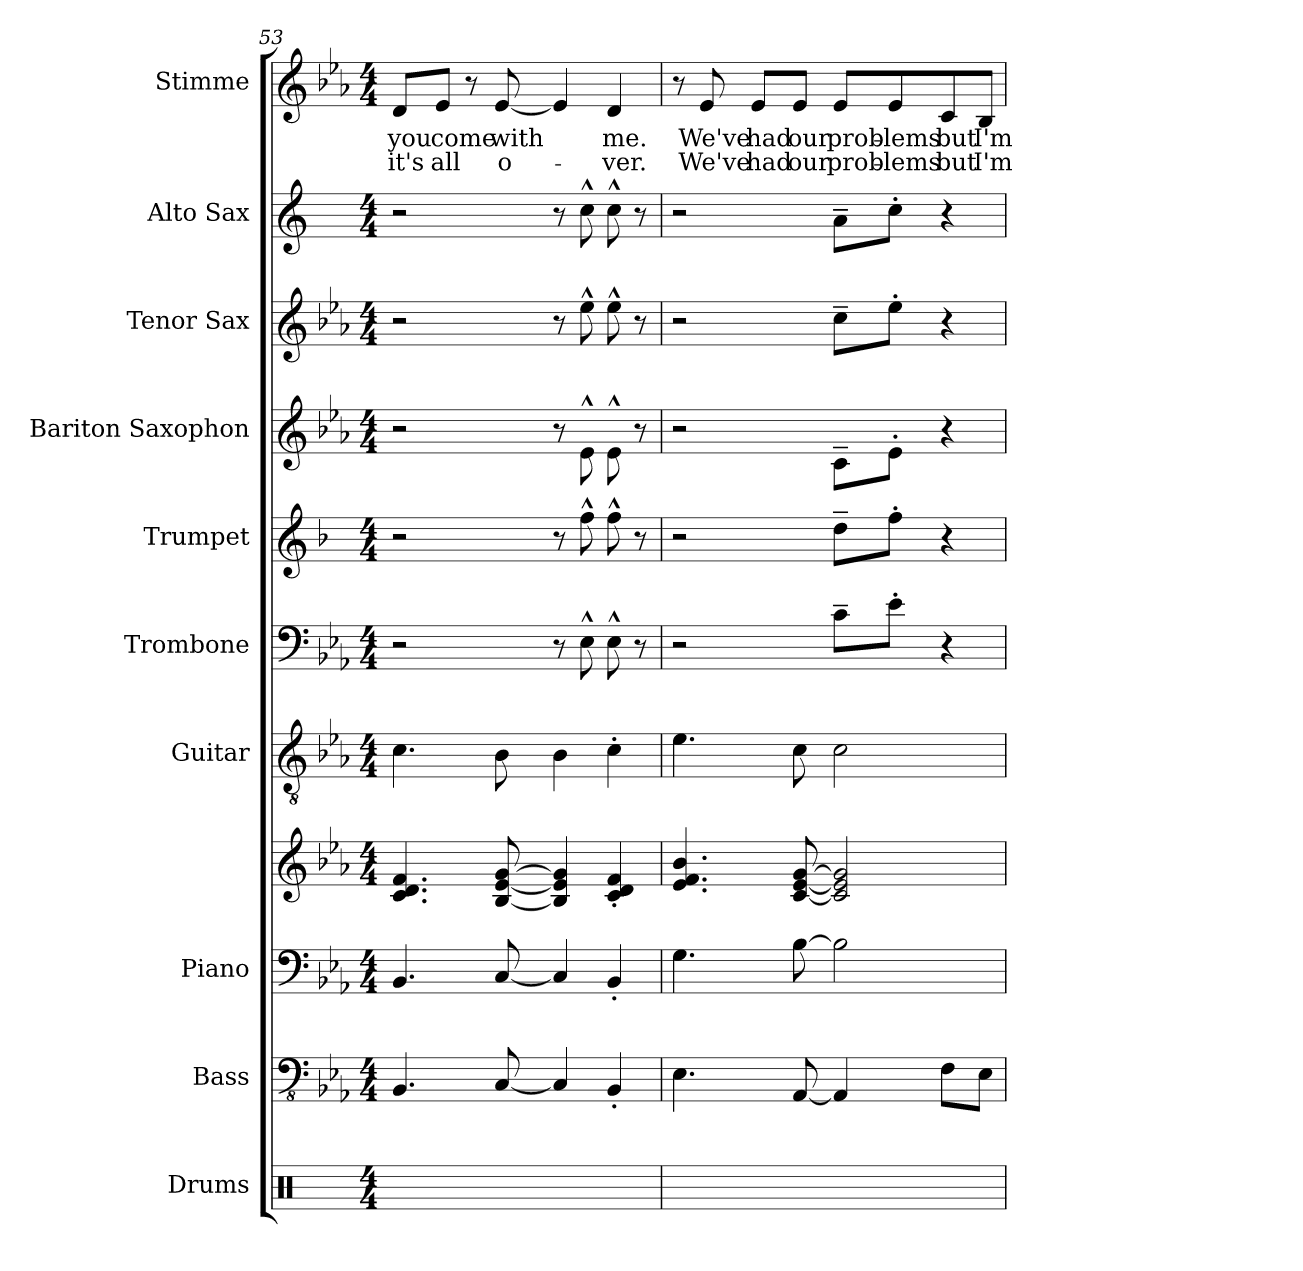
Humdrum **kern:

**kern	**kern	**kern	**kern	**kern	**kern	**kern	**kern	**kern	**kern	**kern	**text	**text
*part10	*part9	*part8	*part8	*part7	*part6	*part5	*part4	*part3	*part2	*part1	*part1	*part1
*staff11	*staff10	*staff9	*staff8	*staff7	*staff6	*staff5	*staff4	*staff3	*staff2	*staff1	*staff1	*staff1
*I"Drums	*I"Bass	*I"Piano	*	*I"Guitar	*I"Trombone	*I"Trumpet	*I"Bariton Saxophon	*I"Tenor Sax	*I"Alto Sax	*I"Stimme	*	*
*I'Drums	*I'Bass	*I'Piano	*	*I'Gtr.	*I'Tbn.	*I'Tpt.	*I'Bar. Sax.	*I'Tenor	*I'Alto	*I'St.	*	*
*clefX	*clefFv4	*clefF4	*clefG2	*clefGv2	*clefF4	*clefG2	*clefG2	*clefG2	*clefG2	*clefG2	*	*
*	*	*	*	*	*	*ITrd1c2	*ITrd12c21	*ITrd8c14	*ITrd5c9	*	*	*
*k[]	*k[b-e-a-]	*k[b-e-a-]	*k[b-e-a-]	*k[b-e-a-]	*k[b-e-a-]	*k[b-e-a-]	*k[b-e-a-]	*k[b-e-a-]	*k[b-e-a-]	*k[b-e-a-]	*	*
*M4/4	*M4/4	*M4/4	*M4/4	*M4/4	*M4/4	*M4/4	*M4/4	*M4/4	*M4/4	*M4/4	*	*
=53	=53	=53	=53	=53	=53	=53	=53	=53	=53	=53	=53	=53
!	!	!	!	!	!	!	!	!	!	!	!LO:LY:b	!LO:LY:b
1ryy	4.BBB-/	4.BB-/	4.c/ 4.d/ 4.f/	4.c\ 4.d\yy 4.f\yy	2r	2r	2r	2r	2r	8d/L	you	it's
!	!	!	!	!	!	!	!	!	!	!	!LO:LY:b	!LO:LY:b
.	.	.	.	.	.	.	.	.	.	8e-/J	come	all
.	.	.	.	.	.	.	.	.	.	8r	.	.
!	!	!	!	!	!	!	!	!	!	!	!LO:LY:b	!LO:LY:b
.	[8CC/	[8C/	[8B-/ [8e-/ [8g/	[8B-\ [8e-\yy [8g\yy	.	.	.	.	.	[8e-/	with	o-
.	4CC/]	4C/]	4B-/] 4e-/] 4g/]	4B-\] 4e-\yy] 4g\yy]	8r	8r	8r	8r	8r	4e-/]	.	.
.	.	.	.	.	8E-^^\	8ee-^^\	8E-^^\	8e-^^\	8e-^^\	.	.	.
!	!	!	!	!	!	!	!	!	!	!	!LO:LY:b	!LO:LY:b
.	4BBB-'/	4BB-'/	4c/' 4d/' 4f/'	4c\' 4d\yy' 4f\yy'	8E-^^\	8ee-^^\	8E-^^\	8e-^^\	8e-^^\	4d/	me.	-ver.
.	.	.	.	.	8r	8r	8r	8r	8r	.	.	.
=54	=54	=54	=54	=54	=54	=54	=54	=54	=54	=54	=54	=54
1ryy	4.EE-\	4.G\	4.e-/ 4.f/ 4.b-/	4.e-\ 4.f\yy 4.b-\yy	2r	2r	2r	2r	2r	8r	.	.
!	!	!	!	!	!	!	!	!	!	!	!LO:LY:b	!LO:LY:b
.	.	.	.	.	.	.	.	.	.	8e-/	We've	We've
!	!	!	!	!	!	!	!	!	!	!	!LO:LY:b	!LO:LY:b
.	.	.	.	.	.	.	.	.	.	8e-/L	had	had
!	!	!	!	!	!	!	!	!	!	!	!LO:LY:b	!LO:LY:b
.	[8AAA-/	[8B-\	[8c/ [8e-/ [8g/	[8c\ [8e-\yy [8g\yy	.	.	.	.	.	8e-/J	our	our
!	!	!	!	!	!	!	!	!	!	!	!LO:LY:b	!LO:LY:b
.	4AAA-/]	2B-\]	2c/] 2e-/] 2g/]	2c\] 2e-\yy] 2g\yy]	8c~\L	8cc~\L	8C~\L	8c~\L	8c~\L	8e-/L	prob-	prob-
!	!	!	!	!	!	!	!	!	!	!	!LO:LY:b	!LO:LY:b
.	.	.	.	.	8e-'\J	8ee-'\J	8E-'\J	8e-'\J	8e-'\J	8e-/	-lems	-lems
!	!	!	!	!	!	!	!	!	!	!	!LO:LY:b	!LO:LY:b
.	8FF\L	.	.	.	4r	4r	4r	4r	4r	8c/	but	but
!	!	!	!	!	!	!	!	!	!	!	!LO:LY:b	!LO:LY:b
.	8EE-\J	.	.	.	.	.	.	.	.	8B-/J	I'm	I'm
=	=	=	=	=	=	=	=	=	=	=	=	=
*-	*-	*-	*-	*-	*-	*-	*-	*-	*-	*-	*-	*-
